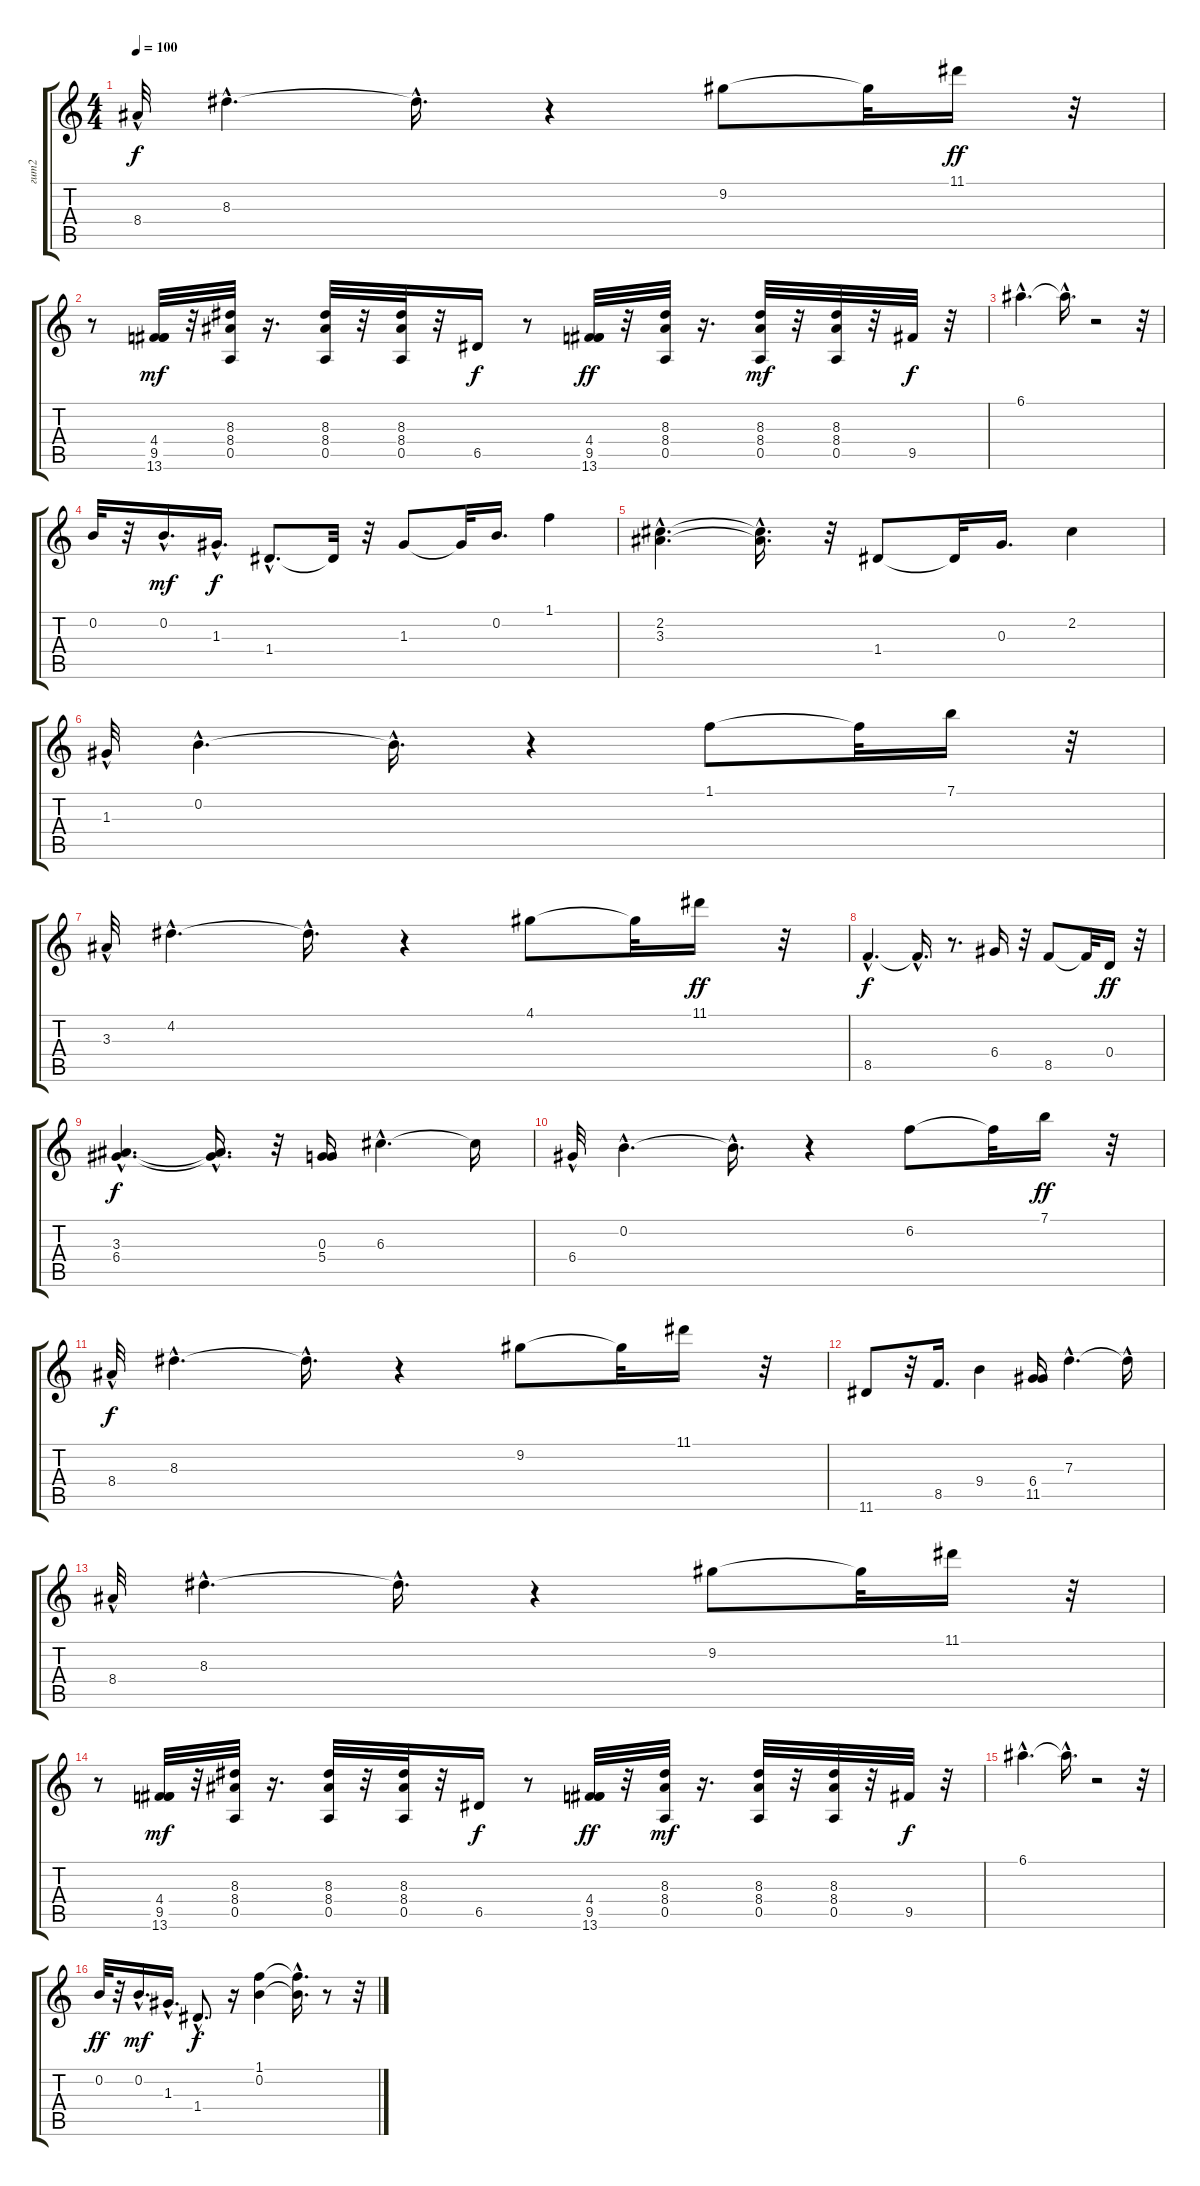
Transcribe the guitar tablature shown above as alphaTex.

\track ("гит2" "гит2") {instrument acousticguitarsteel}
\staff {score tabs}
\tuning (E4 B3 G3 D3 A2 E2) {hide}
\ts (4 4)
\tempo 100
\clef g2
\ks c
8.4{hac}.32{dy f} 8.3{hac}.4{d} 8.3{hac t}.16{d} r.4 9.2.8 9.2{t}.32 11.1.16{dy ff} r.32 |
r.8 (4.4 9.5 13.6).32{dy mf} r.32 (8.3 8.4 0.5).32 r.16{d} (8.3 8.4 0.5).32 r.32 (8.3 8.4 0.5).32 r.32 6.5.16{dy f} r.8 (4.4 9.5 13.6).32{dy ff} r.32 (8.3 8.4 0.5).32 r.16{d} (8.3 8.4 0.5).32{dy mf} r.32 (8.3 8.4 0.5).32 r.32 9.5.32{dy f} r.32 |
6.1{hac}.4{d} 6.1{hac t}.16{d} r.2 r.32 |
0.2.32 r.32 0.2{hac}.16{d dy mf} 1.3{hac}.16{d dy f} 1.4{hac}.8{d} 1.4{t}.32 r.32 1.3.8 1.3{t}.32 0.2.16{d} 1.1.4 |
(2.2{hac} 3.3{hac}).4{d} (2.2{hac t} 3.3{hac t}).16{d} r.32 1.4.8 1.4{t}.32 0.3.16{d} 2.2.4 |
1.3{hac}.32 0.2{hac}.4{d} 0.2{hac t}.16{d} r.4 1.1.8 1.1{t}.32 7.1.16 r.32 |
3.3{hac}.32 4.2{hac}.4{d} 4.2{hac t}.16{d} r.4 4.1.8 4.1{t}.32 11.1.16{dy ff} r.32 |
8.5{hac}.4{d dy f} 8.5{hac t}.16{d} r.8{d} 6.4.16 r.32 8.5.8 8.5{t}.32 0.4.16{dy ff} r.32 |
(3.3{hac} 6.4{hac}).4{d dy f} (3.3{hac t} 6.4{hac t}).16{d} r.32 (0.3 5.4).16 6.3{hac}.4{d} 6.3{t}.16 |
6.4{hac}.32 0.2{hac}.4{d} 0.2{hac t}.16{d} r.4 6.2.8 6.2{t}.32 7.1.16{dy ff} r.32 |
8.4{hac}.32{dy f} 8.3{hac}.4{d} 8.3{hac t}.16{d} r.4 9.2.8 9.2{t}.32 11.1.16 r.32 |
11.6.8 r.32 8.5.16{d} 9.4.4 (6.4 11.5).16 7.3{hac}.4{d} 7.3{hac t}.16 |
8.4{hac}.32 8.3{hac}.4{d} 8.3{hac t}.16{d} r.4 9.2.8 9.2{t}.32 11.1.16 r.32 |
r.8 (4.4 9.5 13.6).32{dy mf} r.32 (8.3 8.4 0.5).32 r.16{d} (8.3 8.4 0.5).32 r.32 (8.3 8.4 0.5).32 r.32 6.5.16{dy f} r.8 (4.4 9.5 13.6).32{dy ff} r.32 (8.3 8.4 0.5).32{dy mf} r.16{d} (8.3 8.4 0.5).32 r.32 (8.3 8.4 0.5).32 r.32 9.5.32{dy f} r.32 |
6.1{hac}.4{d} 6.1{hac t}.16{d} r.2 r.32 |
0.2.32{dy ff} r.32 0.2{hac}.16{d dy mf} 1.3{hac}.16{d} 1.4{hac}.8{d dy f} r.16 (1.1 0.2).4 (1.1{hac t} 0.2{hac t}).16{d} r.8 r.32
